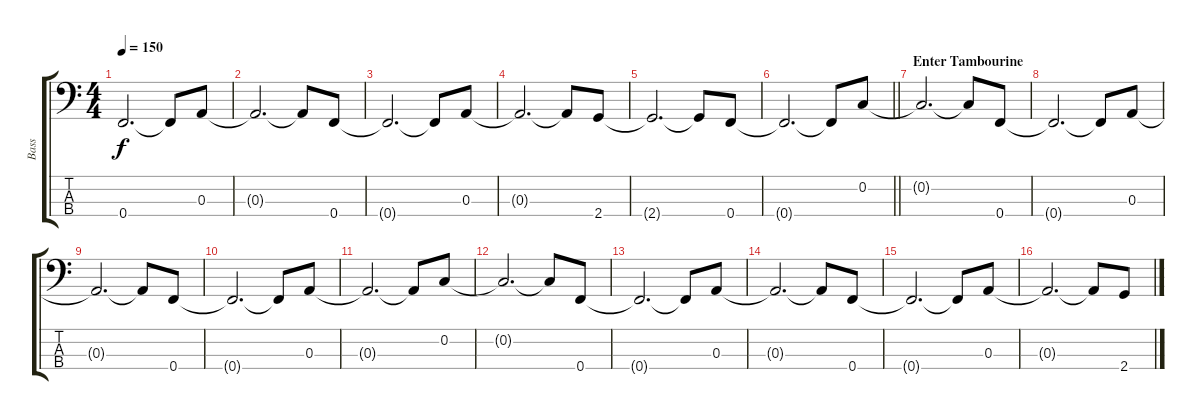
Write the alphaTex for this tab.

\track ("Bass" "Bass") {instrument electricbassfinger}
\staff {score tabs}
\tuning (G2 C2 A1 F1) {hide}
\ts (4 4)
\tempo 150
\clef f4
\ks c
0.4{t}.2{d dy f} 0.4{t}.8 0.3.8 |
0.3{t}.2{d} 0.3{t}.8 0.4.8 |
0.4{t}.2{d} 0.4{t}.8 0.3.8 |
0.3{t}.2{d} 0.3{t}.8 2.4.8 |
2.4{t}.2{d} 2.4{t}.8 0.4.8 |
\barLineRight lightlight
0.4{t}.2{d} 0.4{t}.8 0.2.8 |
\section ("" "Enter Tambourine")
0.2{t}.2{d} 0.2{t}.8 0.4.8 |
0.4{t}.2{d} 0.4{t}.8 0.3.8 |
0.3{t}.2{d} 0.3{t}.8 0.4.8 |
0.4{t}.2{d} 0.4{t}.8 0.3.8 |
0.3{t}.2{d} 0.3{t}.8 0.2.8 |
0.2{t}.2{d} 0.2{t}.8 0.4.8 |
0.4{t}.2{d} 0.4{t}.8 0.3.8 |
0.3{t}.2{d} 0.3{t}.8 0.4.8 |
0.4{t}.2{d} 0.4{t}.8 0.3.8 |
0.3{t}.2{d} 0.3{t}.8 2.4.8
